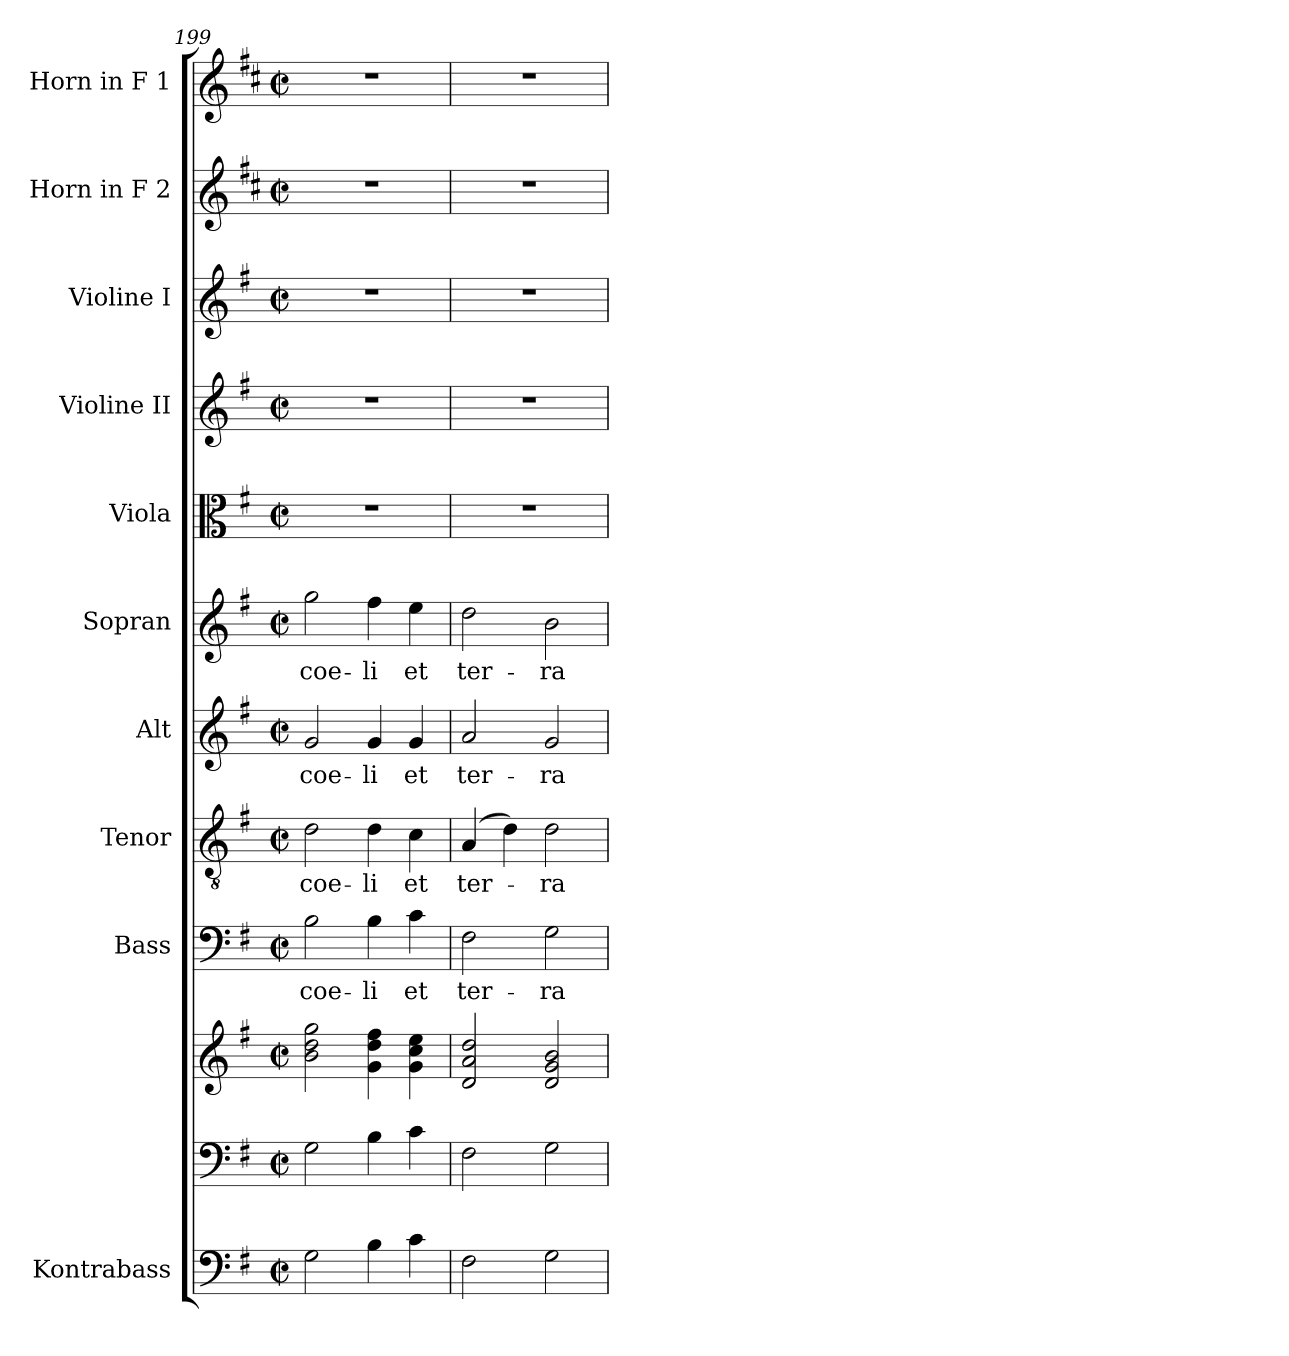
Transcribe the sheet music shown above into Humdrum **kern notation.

**kern	**kern	**kern	**kern	**text	**kern	**text	**kern	**text	**kern	**text	**kern	**kern	**kern	**kern	**kern
*part11	*part10	*part10	*part9	*part9	*part8	*part8	*part7	*part7	*part6	*part6	*part5	*part4	*part3	*part2	*part1
*staff12	*staff11	*staff10	*staff9	*staff9	*staff8	*staff8	*staff7	*staff7	*staff6	*staff6	*staff5	*staff4	*staff3	*staff2	*staff1
*I"Kontrabass	*	*	*I"Bass	*	*I"Tenor	*	*I"Alt	*	*I"Sopran	*	*I"Viola	*I"Violine II	*I"Violine I	*I"Horn in F 2	*I"Horn in F 1
*I'Kb.	*	*	*I'B.	*	*I'T.	*	*I'A.	*	*I'S.	*	*I'Vla.	*I'Vl. II	*I'Vl. I	*	*
*clefF4	*clefF4	*clefG2	*clefF4	*	*clefGv2	*	*clefG2	*	*clefG2	*	*clefC3	*clefG2	*clefG2	*clefG2	*clefG2
*ITrd7c12	*	*	*	*	*	*	*	*	*	*	*	*	*	*ITrd4c7	*ITrd4c7
*k[f#]	*k[f#]	*k[f#]	*k[f#]	*	*k[f#]	*	*k[f#]	*	*k[f#]	*	*k[f#]	*k[f#]	*k[f#]	*k[f#]	*k[f#]
*G:	*G:	*G:	*G:	*	*G:	*	*G:	*	*G:	*	*G:	*G:	*G:	*G:	*G:
*M2/2	*M2/2	*M2/2	*M2/2	*	*M2/2	*	*M2/2	*	*M2/2	*	*M2/2	*M2/2	*M2/2	*M2/2	*M2/2
*met(c|)	*met(c|)	*met(c|)	*met(c|)	*	*met(c|)	*	*met(c|)	*	*met(c|)	*	*met(c|)	*met(c|)	*met(c|)	*met(c|)	*met(c|)
=199	=199	=199	=199	=199	=199	=199	=199	=199	=199	=199	=199	=199	=199	=199	=199
!	!	!	!	!LO:LY:b	!	!LO:LY:b	!	!LO:LY:b	!	!LO:LY:b	!	!	!	!	!
2GG\	2G\	2b\ 2dd\ 2gg\	2B\	coe-	2d\	coe-	2g/	coe-	2gg\	coe-	1r	1r	1r	1r	1r
!	!	!	!	!LO:LY:b	!	!LO:LY:b	!	!LO:LY:b	!	!LO:LY:b	!	!	!	!	!
4BB\	4B\	4g\ 4dd\ 4ff#\	4B\	-li	4d\	-li	4g/	-li	4ff#\	-li	.	.	.	.	.
!	!	!	!	!LO:LY:b	!	!LO:LY:b	!	!LO:LY:b	!	!LO:LY:b	!	!	!	!	!
4C\	4c\	4g\ 4cc\ 4ee\	4c\	et	4c\	et	4g/	et	4ee\	et	.	.	.	.	.
=200	=200	=200	=200	=200	=200	=200	=200	=200	=200	=200	=200	=200	=200	=200	=200
!	!	!	!	!LO:LY:b	!	!LO:LY:b	!	!LO:LY:b	!	!LO:LY:b	!	!	!	!	!
2FF#\	2F#\	2d/ 2a/ 2dd/	2F#\	ter-	(4A/	ter-	2a/	ter-	2dd\	ter-	1r	1r	1r	1r	1r
.	.	.	.	.	4d\)	.	.	.	.	.	.	.	.	.	.
!	!	!	!	!LO:LY:b	!	!LO:LY:b	!	!LO:LY:b	!	!LO:LY:b	!	!	!	!	!
2GG\	2G\	2d/ 2g/ 2b/	2G\	-ra	2d\	-ra	2g/	-ra	2b\	-ra	.	.	.	.	.
=	=	=	=	=	=	=	=	=	=	=	=	=	=	=	=
*-	*-	*-	*-	*-	*-	*-	*-	*-	*-	*-	*-	*-	*-	*-	*-
